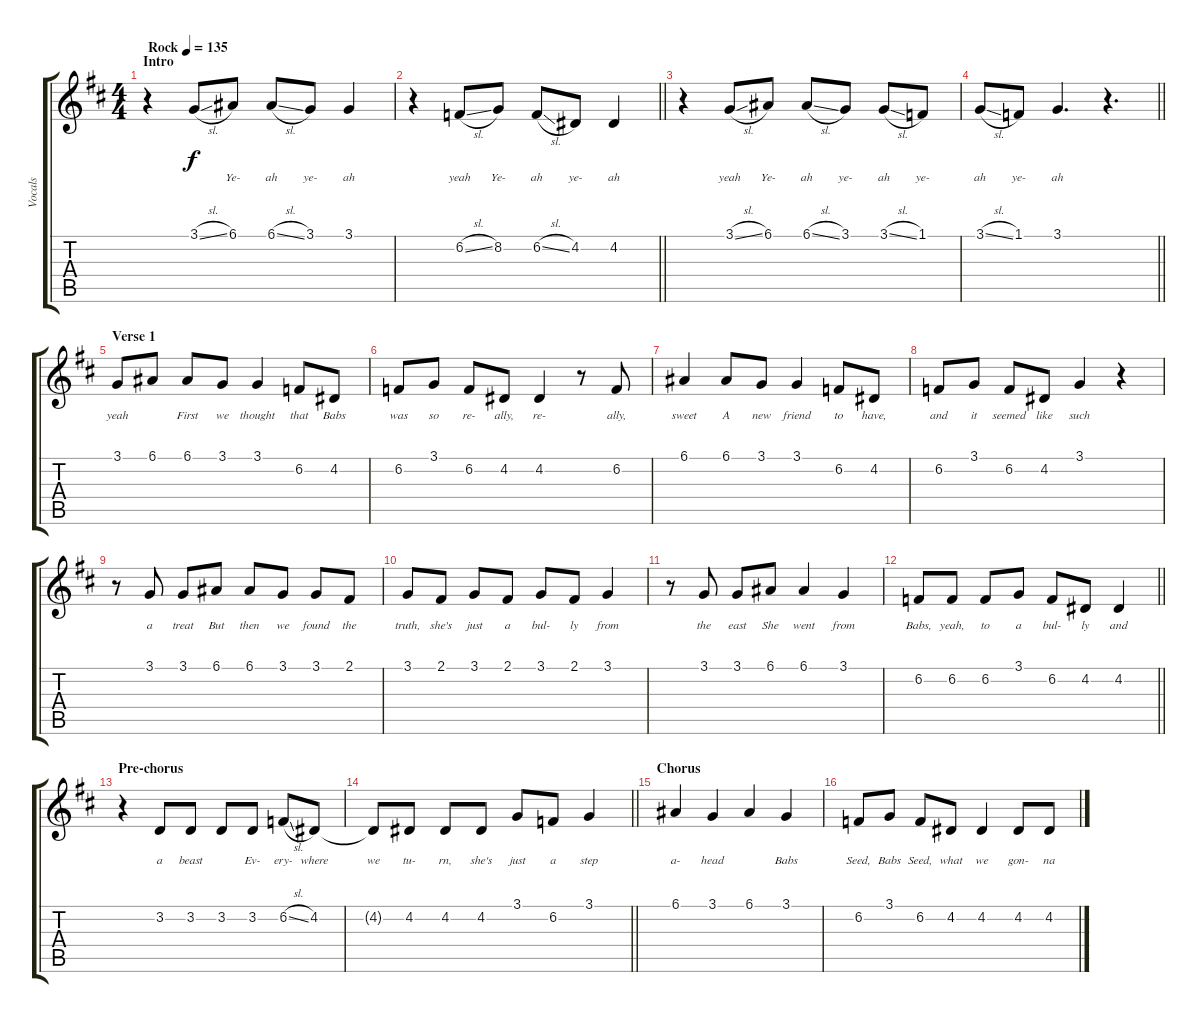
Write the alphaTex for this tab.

\track ("Vocals" "Vocals") {instrument clarinet}
\staff {score tabs}
\tuning (E4 B3 G3 D3 A2 E2) {hide}
\ts (4 4)
\section ("" "Intro")
\tempo (135 "Rock")
\clef g2
\ks d
r.4{dy f instrument clarinet} 3.1{sl}.8{lyrics (0 "") lyrics (1 "") lyrics (2 "") lyrics (3 "") lyrics (4 "")} 6.1.8{lyrics (0 "Ye-") lyrics (1 "") lyrics (2 "") lyrics (3 "") lyrics (4 "")} 6.1{sl}.8{lyrics (0 "ah") lyrics (1 "") lyrics (2 "") lyrics (3 "") lyrics (4 "")} 3.1.8{lyrics (0 "ye-") lyrics (1 "") lyrics (2 "") lyrics (3 "") lyrics (4 "")} 3.1.4{lyrics (0 "ah") lyrics (1 "") lyrics (2 "") lyrics (3 "") lyrics (4 "")} |
\barLineRight lightlight
r.4 6.2{sl}.8{lyrics (0 "yeah") lyrics (1 "") lyrics (2 "") lyrics (3 "") lyrics (4 "")} 8.2.8{lyrics (0 "Ye-") lyrics (1 "") lyrics (2 "") lyrics (3 "") lyrics (4 "")} 6.2{sl}.8{lyrics (0 "ah") lyrics (1 "") lyrics (2 "") lyrics (3 "") lyrics (4 "")} 4.2.8{lyrics (0 "ye-") lyrics (1 "") lyrics (2 "") lyrics (3 "") lyrics (4 "")} 4.2.4{lyrics (0 "ah") lyrics (1 "") lyrics (2 "") lyrics (3 "") lyrics (4 "")} |
r.4 3.1{sl}.8{lyrics (0 "yeah") lyrics (1 "") lyrics (2 "") lyrics (3 "") lyrics (4 "")} 6.1.8{lyrics (0 "Ye-") lyrics (1 "") lyrics (2 "") lyrics (3 "") lyrics (4 "")} 6.1{sl}.8{lyrics (0 "ah") lyrics (1 "") lyrics (2 "") lyrics (3 "") lyrics (4 "")} 3.1.8{lyrics (0 "ye-") lyrics (1 "") lyrics (2 "") lyrics (3 "") lyrics (4 "")} 3.1{sl}.8{lyrics (0 "ah") lyrics (1 "") lyrics (2 "") lyrics (3 "") lyrics (4 "")} 1.1.8{lyrics (0 "ye-") lyrics (1 "") lyrics (2 "") lyrics (3 "") lyrics (4 "")} |
\barLineRight lightlight
3.1{sl}.8{lyrics (0 "ah") lyrics (1 "") lyrics (2 "") lyrics (3 "") lyrics (4 "")} 1.1.8{lyrics (0 "ye-") lyrics (1 "") lyrics (2 "") lyrics (3 "") lyrics (4 "")} 3.1.4{d lyrics (0 "ah") lyrics (1 "") lyrics (2 "") lyrics (3 "") lyrics (4 "")} r.4{d} |
\section ("" "Verse 1")
3.1.8{lyrics (0 "yeah") lyrics (1 "") lyrics (2 "") lyrics (3 "") lyrics (4 "")} 6.1.8{lyrics (0 "") lyrics (1 "") lyrics (2 "") lyrics (3 "") lyrics (4 "")} 6.1.8{lyrics (0 "First") lyrics (1 "") lyrics (2 "") lyrics (3 "") lyrics (4 "")} 3.1.8{lyrics (0 "we") lyrics (1 "") lyrics (2 "") lyrics (3 "") lyrics (4 "")} 3.1.4{lyrics (0 "thought") lyrics (1 "") lyrics (2 "") lyrics (3 "") lyrics (4 "")} 6.2.8{lyrics (0 "that") lyrics (1 "") lyrics (2 "") lyrics (3 "") lyrics (4 "")} 4.2.8{lyrics (0 "Babs") lyrics (1 "") lyrics (2 "") lyrics (3 "") lyrics (4 "")} |
6.2.8{lyrics (0 "was") lyrics (1 "") lyrics (2 "") lyrics (3 "") lyrics (4 "")} 3.1.8{lyrics (0 "so") lyrics (1 "") lyrics (2 "") lyrics (3 "") lyrics (4 "")} 6.2.8{lyrics (0 "re-") lyrics (1 "") lyrics (2 "") lyrics (3 "") lyrics (4 "")} 4.2.8{lyrics (0 "ally,") lyrics (1 "") lyrics (2 "") lyrics (3 "") lyrics (4 "")} 4.2.4{lyrics (0 "re-") lyrics (1 "") lyrics (2 "") lyrics (3 "") lyrics (4 "")} r.8 6.2.8{lyrics (0 "ally,") lyrics (1 "") lyrics (2 "") lyrics (3 "") lyrics (4 "")} |
6.1.4{lyrics (0 "sweet") lyrics (1 "") lyrics (2 "") lyrics (3 "") lyrics (4 "")} 6.1.8{lyrics (0 "A") lyrics (1 "") lyrics (2 "") lyrics (3 "") lyrics (4 "")} 3.1.8{lyrics (0 "new") lyrics (1 "") lyrics (2 "") lyrics (3 "") lyrics (4 "")} 3.1.4{lyrics (0 "friend") lyrics (1 "") lyrics (2 "") lyrics (3 "") lyrics (4 "")} 6.2.8{lyrics (0 "to") lyrics (1 "") lyrics (2 "") lyrics (3 "") lyrics (4 "")} 4.2.8{lyrics (0 "have,") lyrics (1 "") lyrics (2 "") lyrics (3 "") lyrics (4 "")} |
6.2.8{lyrics (0 "and") lyrics (1 "") lyrics (2 "") lyrics (3 "") lyrics (4 "")} 3.1.8{lyrics (0 "it") lyrics (1 "") lyrics (2 "") lyrics (3 "") lyrics (4 "")} 6.2.8{lyrics (0 "seemed") lyrics (1 "") lyrics (2 "") lyrics (3 "") lyrics (4 "")} 4.2.8{lyrics (0 "like") lyrics (1 "") lyrics (2 "") lyrics (3 "") lyrics (4 "")} 3.1.4{lyrics (0 "such") lyrics (1 "") lyrics (2 "") lyrics (3 "") lyrics (4 "")} r.4 |
r.8 3.1.8{lyrics (0 "a") lyrics (1 "") lyrics (2 "") lyrics (3 "") lyrics (4 "")} 3.1.8{lyrics (0 "treat") lyrics (1 "") lyrics (2 "") lyrics (3 "") lyrics (4 "")} 6.1.8{lyrics (0 "But") lyrics (1 "") lyrics (2 "") lyrics (3 "") lyrics (4 "")} 6.1.8{lyrics (0 "then") lyrics (1 "") lyrics (2 "") lyrics (3 "") lyrics (4 "")} 3.1.8{lyrics (0 "we") lyrics (1 "") lyrics (2 "") lyrics (3 "") lyrics (4 "")} 3.1.8{lyrics (0 "found") lyrics (1 "") lyrics (2 "") lyrics (3 "") lyrics (4 "")} 2.1.8{lyrics (0 "the") lyrics (1 "") lyrics (2 "") lyrics (3 "") lyrics (4 "")} |
3.1.8{lyrics (0 "truth,") lyrics (1 "") lyrics (2 "") lyrics (3 "") lyrics (4 "")} 2.1.8{lyrics (0 "she's") lyrics (1 "") lyrics (2 "") lyrics (3 "") lyrics (4 "")} 3.1.8{lyrics (0 "just") lyrics (1 "") lyrics (2 "") lyrics (3 "") lyrics (4 "")} 2.1.8{lyrics (0 "a") lyrics (1 "") lyrics (2 "") lyrics (3 "") lyrics (4 "")} 3.1.8{lyrics (0 "bul-") lyrics (1 "") lyrics (2 "") lyrics (3 "") lyrics (4 "")} 2.1.8{lyrics (0 "ly") lyrics (1 "") lyrics (2 "") lyrics (3 "") lyrics (4 "")} 3.1.4{lyrics (0 "from") lyrics (1 "") lyrics (2 "") lyrics (3 "") lyrics (4 "")} |
r.8 3.1.8{lyrics (0 "the") lyrics (1 "") lyrics (2 "") lyrics (3 "") lyrics (4 "")} 3.1.8{lyrics (0 "east") lyrics (1 "") lyrics (2 "") lyrics (3 "") lyrics (4 "")} 6.1.8{lyrics (0 "She") lyrics (1 "") lyrics (2 "") lyrics (3 "") lyrics (4 "")} 6.1.4{lyrics (0 "went") lyrics (1 "") lyrics (2 "") lyrics (3 "") lyrics (4 "")} 3.1.4{lyrics (0 "from") lyrics (1 "") lyrics (2 "") lyrics (3 "") lyrics (4 "")} |
\barLineRight lightlight
6.2.8{lyrics (0 "Babs,") lyrics (1 "") lyrics (2 "") lyrics (3 "") lyrics (4 "")} 6.2.8{lyrics (0 "yeah,") lyrics (1 "") lyrics (2 "") lyrics (3 "") lyrics (4 "")} 6.2.8{lyrics (0 "to") lyrics (1 "") lyrics (2 "") lyrics (3 "") lyrics (4 "")} 3.1.8{lyrics (0 "a") lyrics (1 "") lyrics (2 "") lyrics (3 "") lyrics (4 "")} 6.2.8{lyrics (0 "bul-") lyrics (1 "") lyrics (2 "") lyrics (3 "") lyrics (4 "")} 4.2.8{lyrics (0 "ly") lyrics (1 "") lyrics (2 "") lyrics (3 "") lyrics (4 "")} 4.2.4{lyrics (0 "and") lyrics (1 "") lyrics (2 "") lyrics (3 "") lyrics (4 "")} |
\section ("" "Pre-chorus")
r.4 3.2.8{lyrics (0 "a") lyrics (1 "") lyrics (2 "") lyrics (3 "") lyrics (4 "")} 3.2.8{lyrics (0 "beast") lyrics (1 "") lyrics (2 "") lyrics (3 "") lyrics (4 "")} 3.2.8{lyrics (0 "") lyrics (1 "") lyrics (2 "") lyrics (3 "") lyrics (4 "")} 3.2.8{lyrics (0 "Ev-") lyrics (1 "") lyrics (2 "") lyrics (3 "") lyrics (4 "")} 6.2{sl}.8{lyrics (0 "ery-") lyrics (1 "") lyrics (2 "") lyrics (3 "") lyrics (4 "")} 4.2.8{lyrics (0 "where") lyrics (1 "") lyrics (2 "") lyrics (3 "") lyrics (4 "")} |
\barLineRight lightlight
4.2{t}.8{lyrics (0 "we") lyrics (1 "") lyrics (2 "") lyrics (3 "") lyrics (4 "")} 4.2.8{lyrics (0 "tu-") lyrics (1 "") lyrics (2 "") lyrics (3 "") lyrics (4 "")} 4.2.8{lyrics (0 "rn,") lyrics (1 "") lyrics (2 "") lyrics (3 "") lyrics (4 "")} 4.2.8{lyrics (0 "she's") lyrics (1 "") lyrics (2 "") lyrics (3 "") lyrics (4 "")} 3.1.8{lyrics (0 "just") lyrics (1 "") lyrics (2 "") lyrics (3 "") lyrics (4 "")} 6.2.8{lyrics (0 "a") lyrics (1 "") lyrics (2 "") lyrics (3 "") lyrics (4 "")} 3.1.4{lyrics (0 "step") lyrics (1 "") lyrics (2 "") lyrics (3 "") lyrics (4 "")} |
\section ("" "Chorus")
6.1.4{lyrics (0 "a-") lyrics (1 "") lyrics (2 "") lyrics (3 "") lyrics (4 "")} 3.1.4{lyrics (0 "head") lyrics (1 "") lyrics (2 "") lyrics (3 "") lyrics (4 "")} 6.1.4{lyrics (0 "") lyrics (1 "") lyrics (2 "") lyrics (3 "") lyrics (4 "")} 3.1.4{lyrics (0 "Babs") lyrics (1 "") lyrics (2 "") lyrics (3 "") lyrics (4 "")} |
6.2.8{lyrics (0 "Seed,") lyrics (1 "") lyrics (2 "") lyrics (3 "") lyrics (4 "")} 3.1.8{lyrics (0 "Babs") lyrics (1 "") lyrics (2 "") lyrics (3 "") lyrics (4 "")} 6.2.8{lyrics (0 "Seed,") lyrics (1 "") lyrics (2 "") lyrics (3 "") lyrics (4 "")} 4.2.8{lyrics (0 "what") lyrics (1 "") lyrics (2 "") lyrics (3 "") lyrics (4 "")} 4.2.4{lyrics (0 "we") lyrics (1 "") lyrics (2 "") lyrics (3 "") lyrics (4 "")} 4.2.8{lyrics (0 "gon-") lyrics (1 "") lyrics (2 "") lyrics (3 "") lyrics (4 "")} 4.2.8{lyrics (0 "na") lyrics (1 "") lyrics (2 "") lyrics (3 "") lyrics (4 "")}
